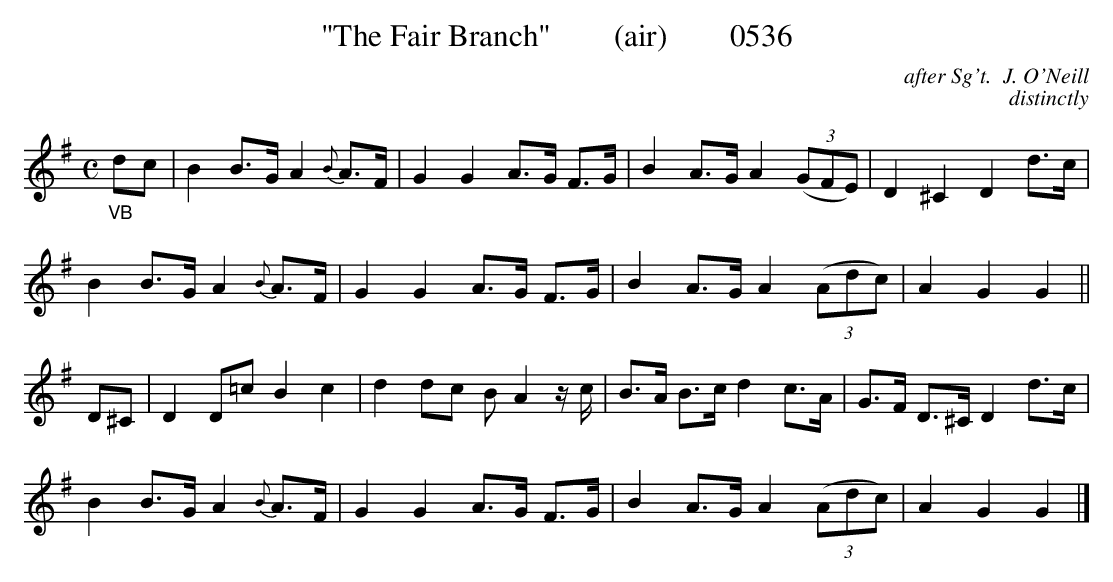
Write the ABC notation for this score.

X:1
T:"The Fair Branch"        (air)        0536
C:after Sg't.  J. O'Neill
C:distinctly
M:C
L:1/8
K:G
"_VB"dc|B2B3/2G/2 A2{B}A3/2F/2|G2G2A3/2G/2 F3/2G/2|B2A3/2G/2 A2 (3(GFE)|D2^C2D2d3/2c/2|
B2B3/2G/2 A2{B}A3/2F/2|G2G2A3/2G/2 F3/2G/2|B2A3/2G/2 A2 (3(Adc)|A2G2G2||
D^C|D2D=c B2c2|d2dc B A2z/2c/2|B3/2A/2 B3/2c/2 d2c3/2A/2|G3/2F/2 D3/2^C/2 D2d3/2c/2|
B2B3/2G/2 A2{B}A3/2F/2|G2G2A3/2G/2 F3/2G/2|B2A3/2G/2 A2 (3(Adc)|A2G2G2|]
